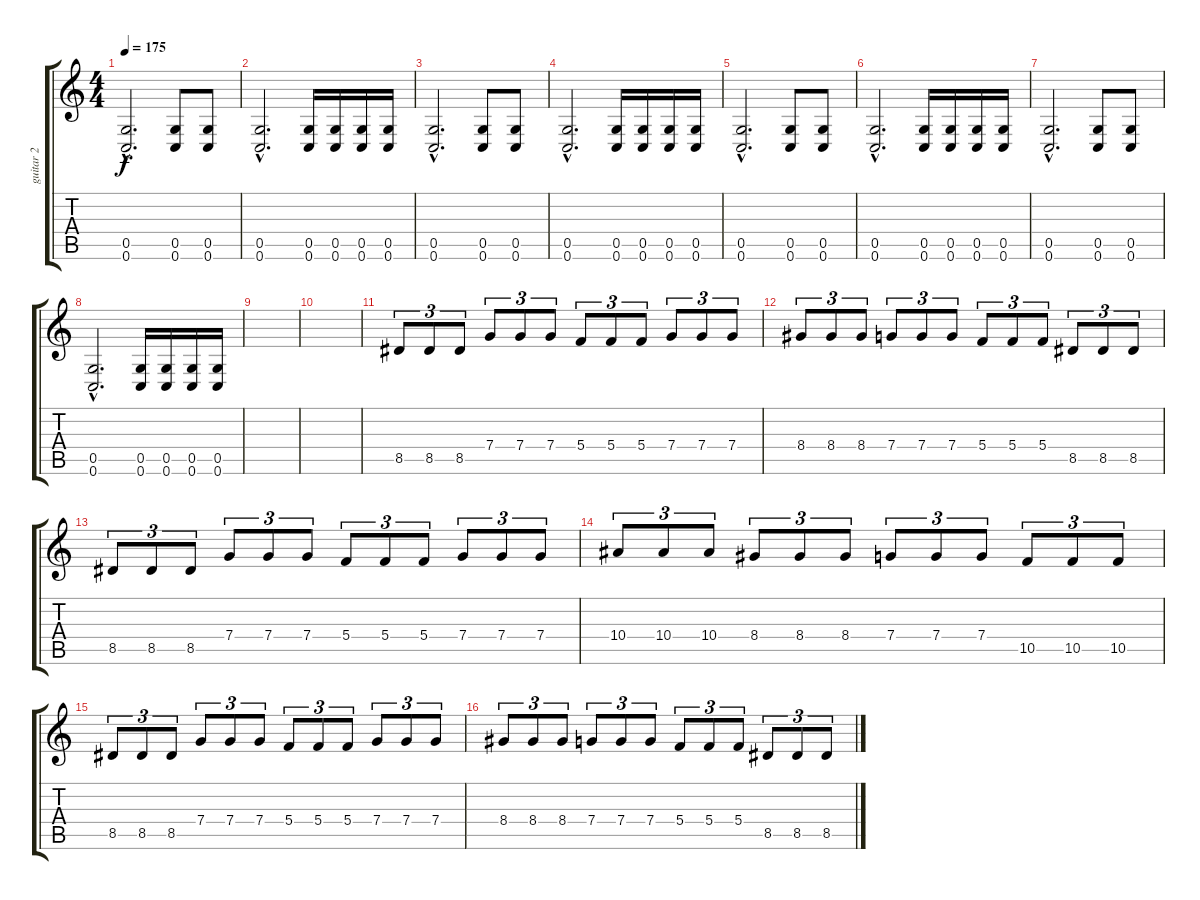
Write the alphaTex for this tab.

\track ("guitar 2" "guitar 2") {instrument overdrivenguitar}
\staff {score tabs}
\tuning (D4 A3 F3 C3 G2 C2) {hide}
\ts (4 4)
\tempo 175
\clef g2
\ks c
(0.5{hac} 0.6{hac}).2{d dy f} (0.5 0.6).8 (0.5 0.6).8 |
(0.5{hac} 0.6{hac}).2{d} (0.5 0.6).16 (0.5 0.6).16 (0.5 0.6).16 (0.5 0.6).16 |
(0.5{hac} 0.6{hac}).2{d} (0.5 0.6).8 (0.5 0.6).8 |
(0.5{hac} 0.6{hac}).2{d} (0.5 0.6).16 (0.5 0.6).16 (0.5 0.6).16 (0.5 0.6).16 |
(0.5{hac} 0.6{hac}).2{d} (0.5 0.6).8 (0.5 0.6).8 |
(0.5{hac} 0.6{hac}).2{d} (0.5 0.6).16 (0.5 0.6).16 (0.5 0.6).16 (0.5 0.6).16 |
(0.5{hac} 0.6{hac}).2{d} (0.5 0.6).8 (0.5 0.6).8 |
(0.5{hac} 0.6{hac}).2{d} (0.5 0.6).16 (0.5 0.6).16 (0.5 0.6).16 (0.5 0.6).16 |
|
|
8.5.8{tu (3 2)} 8.5.8{tu (3 2)} 8.5.8{tu (3 2)} 7.4.8{tu (3 2)} 7.4.8{tu (3 2)} 7.4.8{tu (3 2)} 5.4.8{tu (3 2)} 5.4.8{tu (3 2)} 5.4.8{tu (3 2)} 7.4.8{tu (3 2)} 7.4.8{tu (3 2)} 7.4.8{tu (3 2)} |
8.4.8{tu (3 2)} 8.4.8{tu (3 2)} 8.4.8{tu (3 2)} 7.4.8{tu (3 2)} 7.4.8{tu (3 2)} 7.4.8{tu (3 2)} 5.4.8{tu (3 2)} 5.4.8{tu (3 2)} 5.4.8{tu (3 2)} 8.5.8{tu (3 2)} 8.5.8{tu (3 2)} 8.5.8{tu (3 2)} |
8.5.8{tu (3 2)} 8.5.8{tu (3 2)} 8.5.8{tu (3 2)} 7.4.8{tu (3 2)} 7.4.8{tu (3 2)} 7.4.8{tu (3 2)} 5.4.8{tu (3 2)} 5.4.8{tu (3 2)} 5.4.8{tu (3 2)} 7.4.8{tu (3 2)} 7.4.8{tu (3 2)} 7.4.8{tu (3 2)} |
10.4.8{tu (3 2)} 10.4.8{tu (3 2)} 10.4.8{tu (3 2)} 8.4.8{tu (3 2)} 8.4.8{tu (3 2)} 8.4.8{tu (3 2)} 7.4.8{tu (3 2)} 7.4.8{tu (3 2)} 7.4.8{tu (3 2)} 10.5.8{tu (3 2)} 10.5.8{tu (3 2)} 10.5.8{tu (3 2)} |
8.5.8{tu (3 2)} 8.5.8{tu (3 2)} 8.5.8{tu (3 2)} 7.4.8{tu (3 2)} 7.4.8{tu (3 2)} 7.4.8{tu (3 2)} 5.4.8{tu (3 2)} 5.4.8{tu (3 2)} 5.4.8{tu (3 2)} 7.4.8{tu (3 2)} 7.4.8{tu (3 2)} 7.4.8{tu (3 2)} |
8.4.8{tu (3 2)} 8.4.8{tu (3 2)} 8.4.8{tu (3 2)} 7.4.8{tu (3 2)} 7.4.8{tu (3 2)} 7.4.8{tu (3 2)} 5.4.8{tu (3 2)} 5.4.8{tu (3 2)} 5.4.8{tu (3 2)} 8.5.8{tu (3 2)} 8.5.8{tu (3 2)} 8.5.8{tu (3 2)}
